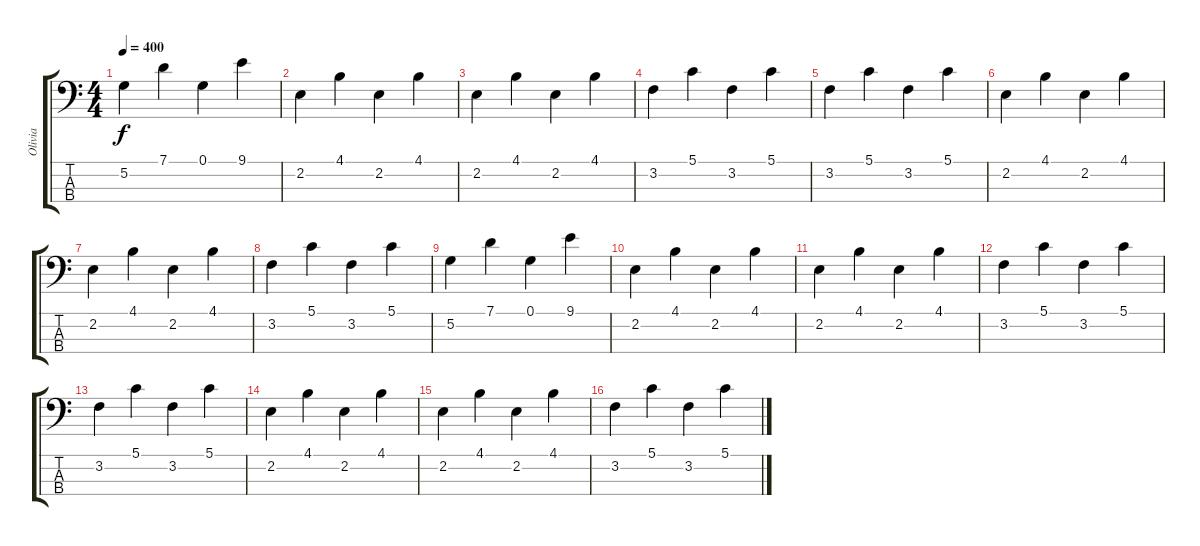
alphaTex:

\track ("Olivia" "Olivia") {instrument electricbassfinger}
\staff {score tabs}
\tuning (G2 D2 A1 E1) {hide}
\ts (4 4)
\tempo 400
\clef f4
\ks c
5.2.4{dy f} 7.1.4 0.1.4 9.1.4 |
2.2.4 4.1.4 2.2.4 4.1.4 |
2.2.4 4.1.4 2.2.4 4.1.4 |
3.2.4 5.1.4 3.2.4 5.1.4 |
3.2.4 5.1.4 3.2.4 5.1.4 |
2.2.4 4.1.4 2.2.4 4.1.4 |
2.2.4 4.1.4 2.2.4 4.1.4 |
3.2.4 5.1.4 3.2.4 5.1.4 |
5.2.4 7.1.4 0.1.4 9.1.4 |
2.2.4 4.1.4 2.2.4 4.1.4 |
2.2.4 4.1.4 2.2.4 4.1.4 |
3.2.4 5.1.4 3.2.4 5.1.4 |
3.2.4 5.1.4 3.2.4 5.1.4 |
2.2.4 4.1.4 2.2.4 4.1.4 |
2.2.4 4.1.4 2.2.4 4.1.4 |
3.2.4 5.1.4 3.2.4 5.1.4
